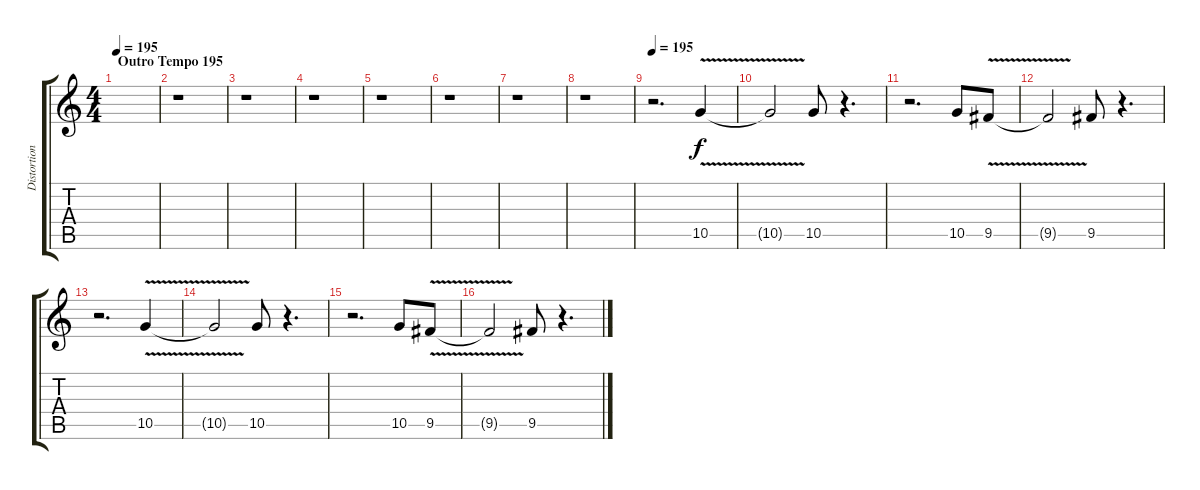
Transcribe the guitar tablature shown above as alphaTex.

\track ("Distortion guitar 4" "Distortion") {instrument distortionguitar}
\staff {score tabs}
\tuning (E4 B3 G3 D3 A2 E2) {hide}
\ts (4 4)
\section ("" "Outro Tempo 195")
\tempo 195
\clef g2
\ks c
|
r.1 |
r.1 |
r.1 |
r.1 |
r.1 |
r.1 |
r.1 |
\tempo 195
r.2{d volume 16} 10.5{v}.4 |
10.5{t}.2 10.5.8 r.4{d} |
r.2{d} 10.5.8 9.5{v}.8 |
9.5{t}.2 9.5.8 r.4{d} |
r.2{d volume 16} 10.5{v}.4 |
10.5{t}.2 10.5.8 r.4{d} |
r.2{d} 10.5.8 9.5{v}.8 |
9.5{t}.2 9.5.8 r.4{d}
